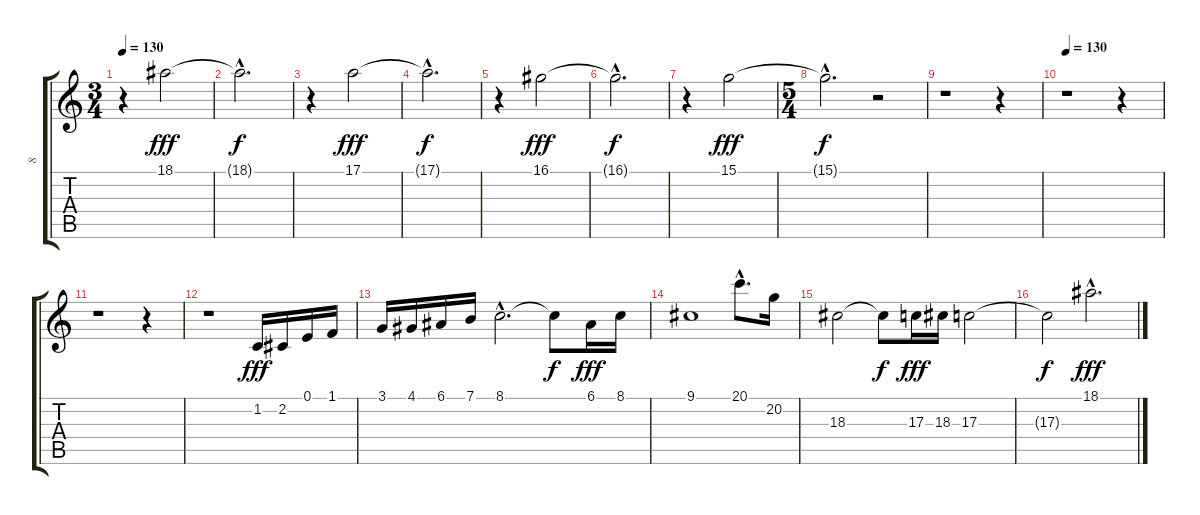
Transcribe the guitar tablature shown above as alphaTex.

\track ("8" "8") {instrument stringensemble1}
\staff {score tabs}
\tuning (E4 B3 G3 D3 A2 E2) {hide}
\ts (3 4)
\tempo 130
\clef g2
\ks c
r.4{dy f} 18.1.2{dy fff} |
18.1{hac t}.2{d dy f} |
r.4 17.1.2{dy fff} |
17.1{hac t}.2{d dy f} |
r.4 16.1.2{dy fff} |
16.1{hac t}.2{d dy f} |
r.4 15.1.2{dy fff} |
\ts (5 4)
15.1{hac t}.2{d dy f} r.2 |
r.1 r.4 |
\tempo 130
r.1 r.4 |
r.1 r.4 |
r.1 1.2.16{dy fff} 2.2.16 0.1.16 1.1.16 |
3.1.16 4.1.16 6.1.16 7.1.16 8.1{hac}.2{d} 8.1{t}.8{dy f} 6.1.16{dy fff} 8.1.16 |
9.1.1 20.1{hac}.8{d} 20.2.16 |
18.3.2 18.3{t}.8{dy f} 17.3.16{dy fff} 18.3.16 17.3.2 |
17.3{t}.2{dy f} 18.1{hac}.2{d dy fff}
